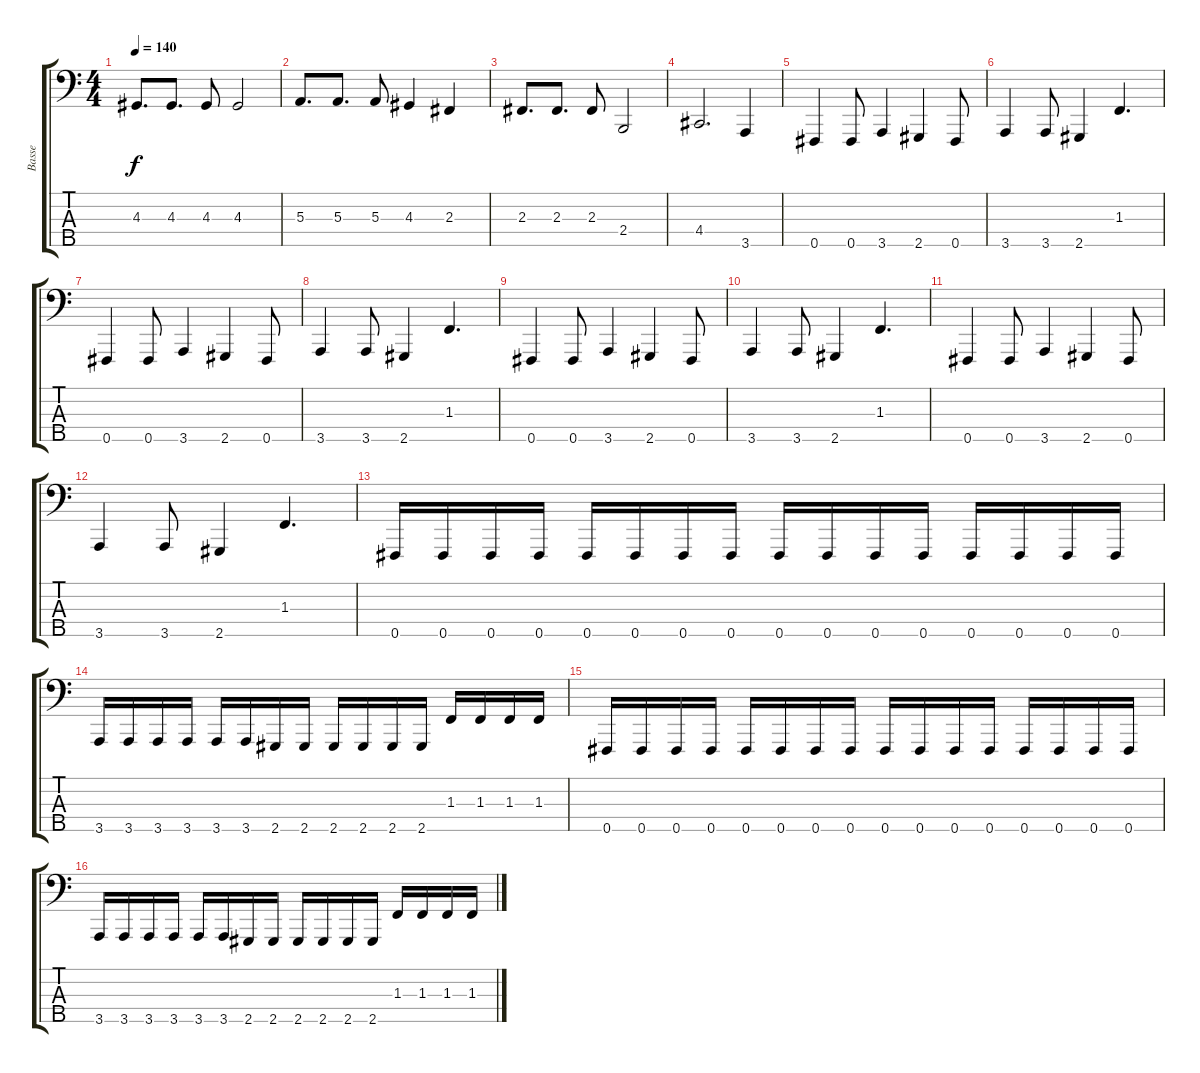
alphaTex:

\track ("Basse" "Basse") {instrument electricbasspick}
\staff {score tabs}
\tuning (D2 A1 E1 A0 Gb0) {hide}
\ts (4 4)
\tempo 140
\clef f4
\ks c
4.3.8{d dy f} 4.3.8{d} 4.3.8 4.3.2 |
5.3.8{d} 5.3.8{d} 5.3.8 4.3.4 2.3.4 |
2.3.8{d} 2.3.8{d} 2.3.8 2.4.2 |
4.4.2{d} 3.5.4 |
0.5.4 0.5.8 3.5.4 2.5.4 0.5.8 |
3.5.4 3.5.8 2.5.4 1.3.4{d} |
0.5.4 0.5.8 3.5.4 2.5.4 0.5.8 |
3.5.4 3.5.8 2.5.4 1.3.4{d} |
0.5.4 0.5.8 3.5.4 2.5.4 0.5.8 |
3.5.4 3.5.8 2.5.4 1.3.4{d} |
0.5.4 0.5.8 3.5.4 2.5.4 0.5.8 |
3.5.4 3.5.8 2.5.4 1.3.4{d} |
0.5.16 0.5.16 0.5.16 0.5.16 0.5.16 0.5.16 0.5.16 0.5.16 0.5.16 0.5.16 0.5.16 0.5.16 0.5.16 0.5.16 0.5.16 0.5.16 |
3.5.16 3.5.16 3.5.16 3.5.16 3.5.16 3.5.16 2.5.16 2.5.16 2.5.16 2.5.16 2.5.16 2.5.16 1.3.16 1.3.16 1.3.16 1.3.16 |
0.5.16 0.5.16 0.5.16 0.5.16 0.5.16 0.5.16 0.5.16 0.5.16 0.5.16 0.5.16 0.5.16 0.5.16 0.5.16 0.5.16 0.5.16 0.5.16 |
3.5.16 3.5.16 3.5.16 3.5.16 3.5.16 3.5.16 2.5.16 2.5.16 2.5.16 2.5.16 2.5.16 2.5.16 1.3.16 1.3.16 1.3.16 1.3.16
